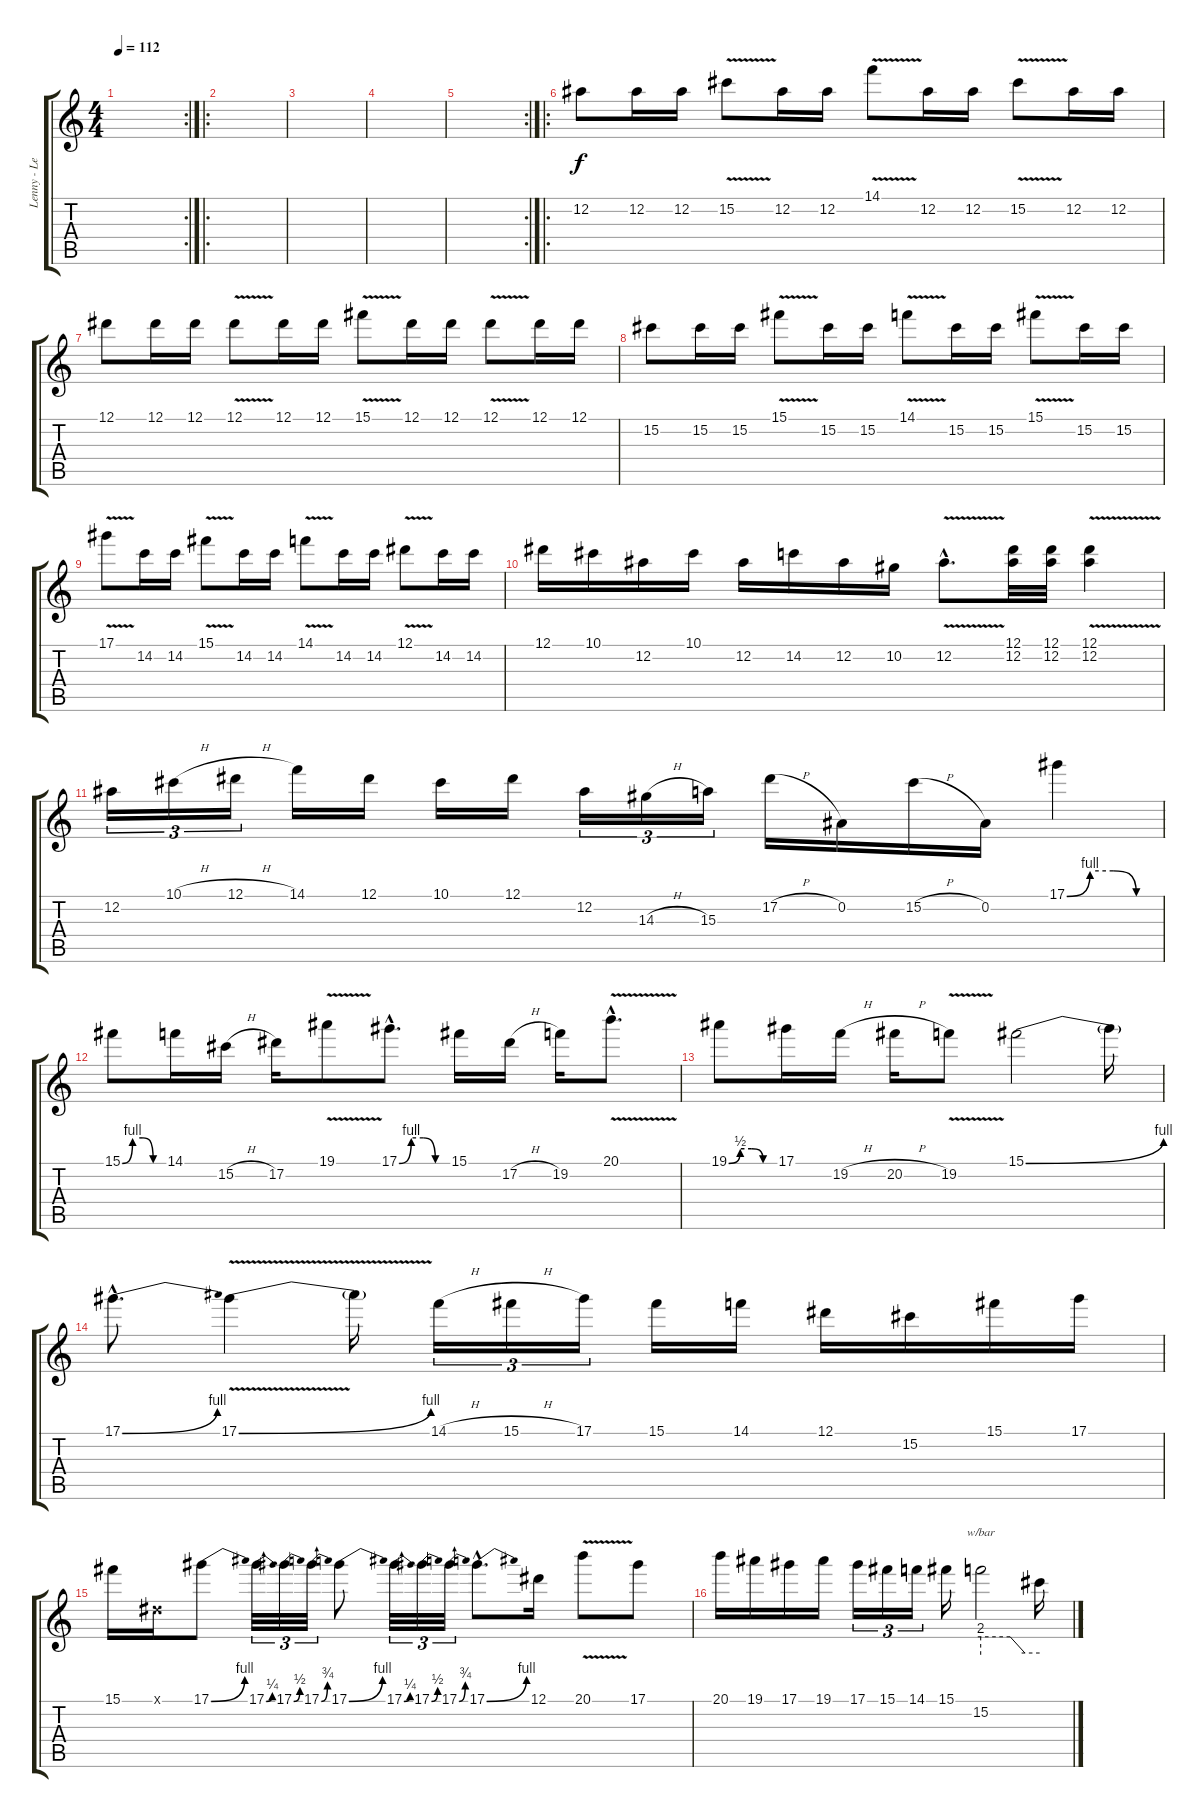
\track ("Lenny - Lead Guitar" "Lenny - Le") {instrument distortionguitar}
\staff {score tabs}
\tuning (Eb4 Bb3 Gb3 Db3 Ab2 Eb2) {hide}
\rc 2
\ts (4 4)
\tempo 112
\clef g2
\ks c
|
\ro
|
|
|
\rc 2
|
\ro
12.2.8 12.2.16 12.2.16 15.2{v}.8 12.2.16 12.2.16 14.1{v}.8 12.2.16 12.2.16 15.2{v}.8 12.2.16 12.2.16 |
12.1.8 12.1.16 12.1.16 12.1{v}.8 12.1.16 12.1.16 15.1{v}.8 12.1.16 12.1.16 12.1{v}.8 12.1.16 12.1.16 |
15.2.8 15.2.16 15.2.16 15.1{v}.8 15.2.16 15.2.16 14.1{v}.8 15.2.16 15.2.16 15.1{v}.8 15.2.16 15.2.16 |
17.1{v}.8 14.2.16 14.2.16 15.1{v}.8 14.2.16 14.2.16 14.1{v}.8 14.2.16 14.2.16 12.1{v}.8 14.2.16 14.2.16 |
12.1.16 10.1.16 12.2.16 10.1.16 12.2.16 14.2.16 12.2.16 10.2.16 12.2{v hac}.8{d} (12.1 12.2).32 (12.1 12.2).32 (12.1{v} 12.2{v}).4 |
12.2.16{tu (3 2)} 10.1{h}.16{tu (3 2)} 12.1{h}.16{tu (3 2)} 14.1.16 12.1.16 10.1.16 12.1.16 12.2.16{tu (3 2)} 14.3{h}.16{tu (3 2)} 15.3.16{tu (3 2)} 17.2{h}.16 0.2.16 15.2{h}.16 0.2.16 17.1{be (custom 0 0 15 4 30 4 45 0 60 0)}.4 |
15.1{be (custom 0 0 15 4 30 4 45 0 60 0)}.8 14.1.16 15.2{h}.16 17.2.16 19.1{v}.8 17.1{be (custom 0 0 15 4 30 4 45 0 60 0) hac}.8{d} 15.1.16 17.2{h}.16 19.2.16 20.1{v hac}.8{d} |
19.1{be (custom 0 0 15 2 30 2 45 0 60 0)}.8 17.1.16 19.2{h}.16 20.2{h}.16 19.2{v}.8 15.1{be (bend 0 0 60 4)}.2 15.1{t}.16 |
\section ("" "")
17.1{be (bend 0 0 60 4) hac}.8{d} 17.1{be (bend 0 0 60 4) v}.4 17.1{t}.16 14.1{h}.16{tu (3 2)} 15.1{h}.16{tu (3 2)} 17.1.16{tu (3 2)} 15.1.16 14.1.16 12.1.16 15.2.16 15.1.16 17.1.16 |
15.1.16 0.1{x}.16 17.1{be (bend 0 0 60 4)}.8 17.1{be (bend 0 0 60 1)}.32{tu (3 2)} 17.1{be (bend 0 0 60 2)}.32{tu (3 2)} 17.1{be (bend 0 0 60 3)}.32{tu (3 2)} 17.1{be (bend 0 0 60 4)}.8 17.1{be (bend 0 0 60 1)}.32{tu (3 2)} 17.1{be (bend 0 0 60 2)}.32{tu (3 2)} 17.1{be (bend 0 0 60 3)}.32{tu (3 2)} 17.1{be (bend 0 0 60 4) hac}.8{d} 12.1.16 20.1{v}.8 17.1.8 |
20.1.16 19.1.16 17.1.16 19.1.16 17.1.16{tu (3 2)} 15.1.16{tu (3 2)} 14.1.16{tu (3 2)} 15.1.16 15.2.2{tbe (custom default 0 8 30 8 45 0 60 0)} 15.2{t}.16
